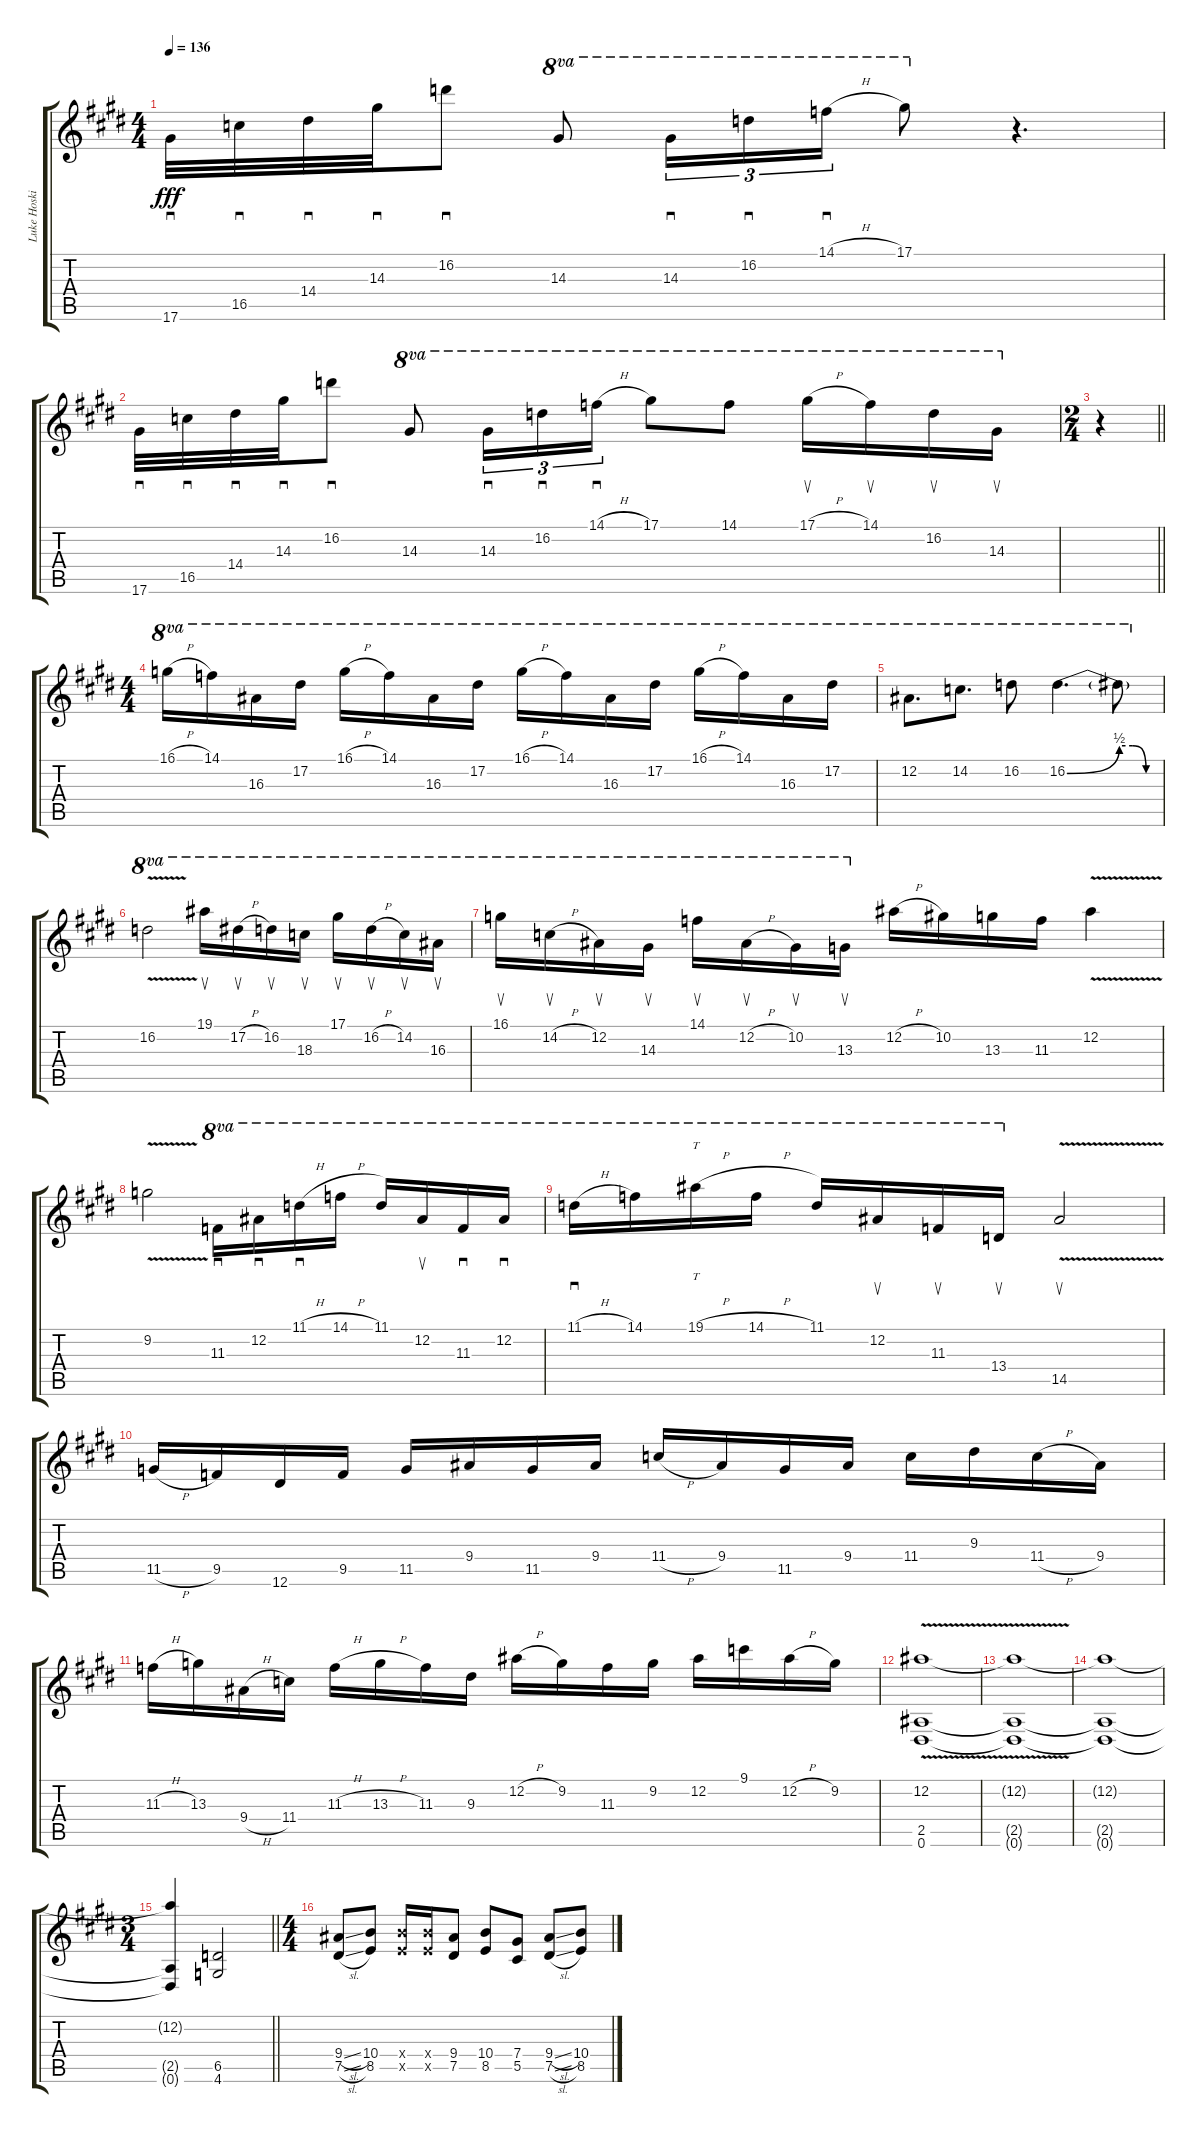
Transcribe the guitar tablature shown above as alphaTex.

\track ("Luke Hoskin" "Luke Hoski") {instrument distortionguitar}
\staff {score tabs}
\tuning (Eb4 Bb3 Gb3 Db3 Ab2 Eb2) {hide}
\ts (4 4)
\tempo 136
\clef g2
\ks e
17.6.32{sd dy fff} 16.5.32{sd} 14.4.32{sd} 14.3.32{sd} 16.2.8{sd} 14.3.8{ot 8va} 14.3.16{sd tu (3 2) ot 8va} 16.2.16{sd tu (3 2) ot 8va} 14.1{h}.16{sd tu (3 2) ot 8va} 17.1.8{ot 8va} r.4{d} |
17.6.32{sd} 16.5.32{sd} 14.4.32{sd} 14.3.32{sd} 16.2.8{sd} 14.3.8{ot 8va} 14.3.16{sd tu (3 2) ot 8va} 16.2.16{sd tu (3 2) ot 8va} 14.1{h}.16{sd tu (3 2) ot 8va} 17.1.8{ot 8va} 14.1.8{ot 8va} 17.1{h}.16{su ot 8va} 14.1.16{su ot 8va} 16.2.16{su ot 8va} 14.3.16{su ot 8va} |
\ts (2 4)
\barLineRight lightlight
r.4 |
\ts (4 4)
16.1{h}.16{ot 8va} 14.1.16{ot 8va} 16.3.16{ot 8va} 17.2.16{ot 8va} 16.1{h}.16{ot 8va} 14.1.16{ot 8va} 16.3.16{ot 8va} 17.2.16{ot 8va} 16.1{h}.16{ot 8va} 14.1.16{ot 8va} 16.3.16{ot 8va} 17.2.16{ot 8va} 16.1{h}.16{ot 8va} 14.1.16{ot 8va} 16.3.16{ot 8va} 17.2.16{ot 8va} |
12.2.8{d ot 8va} 14.2.8{d ot 8va} 16.2.8{ot 8va} 16.2{be (bend 0 0 60 2)}.4{d ot 8va} 16.2{be (custom 0 2 20 2 40 0 60 0) t}.8{ot 8va} |
16.2{v}.2{ot 8va} 19.1.16{su ot 8va} 17.2{h}.16{su ot 8va} 16.2.16{su ot 8va} 18.3.16{su ot 8va} 17.1.16{su ot 8va} 16.2{h}.16{su ot 8va} 14.2.16{su ot 8va} 16.3.16{su ot 8va} |
16.1.16{su ot 8va} 14.2{h}.16{su ot 8va} 12.2.16{su ot 8va} 14.3.16{su ot 8va} 14.1.16{su ot 8va} 12.2{h}.16{su ot 8va} 10.2.16{su ot 8va} 13.3.16{su ot 8va} 12.2{h}.16 10.2.16 13.3.16 11.3.16 12.2{v}.4 |
9.2{v}.2 11.3.16{sd ot 8va} 12.2.16{sd ot 8va} 11.1{h}.16{sd ot 8va} 14.1{h}.16{ot 8va} 11.1.16{ot 8va} 12.2.16{su ot 8va} 11.3.16{sd ot 8va} 12.2.16{sd ot 8va} |
11.1{h}.16{sd ot 8va} 14.1.16{ot 8va} 19.1{h}.16{tt ot 8va} 14.1{h}.16{ot 8va} 11.1.16{ot 8va} 12.2.16{su ot 8va} 11.3.16{su ot 8va} 13.4.16{su ot 8va} 14.5{v}.2{su} |
11.5{h}.16 9.5.16 12.6.16 9.5.16 11.5.16 9.4.16 11.5.16 9.4.16 11.4{h}.16 9.4.16 11.5.16 9.4.16 11.4.16 9.3.16 11.4{h}.16 9.4.16 |
11.3{h}.16 13.3.16 9.4{h}.16 11.4.16 11.3{h}.16 13.3{h}.16 11.3.16 9.3.16 12.2{h}.16 9.2.16 11.3.16 9.2.16 12.2.16 9.1.16 12.2{h}.16 9.2.16 |
(12.2{v} 2.5{v} 0.6{v}).1 |
(12.2{t} 2.5{t} 0.6{t}).1 |
(12.2{t} 2.5{t} 0.6{t}).1 |
\ts (3 4)
\barLineRight lightlight
(12.2{t} 2.5{t} 0.6{t}).4 (6.5 4.6).2 |
\ts (4 4)
(9.4{sl} 7.5{sl}).8 (10.4 8.5).8 (10.4{x} 8.5{x}).16 (10.4{x} 8.5{x}).16 (9.4 7.5).8 (10.4 8.5).8 (7.4 5.5).8 (9.4{sl} 7.5{sl}).8 (10.4 8.5).8
